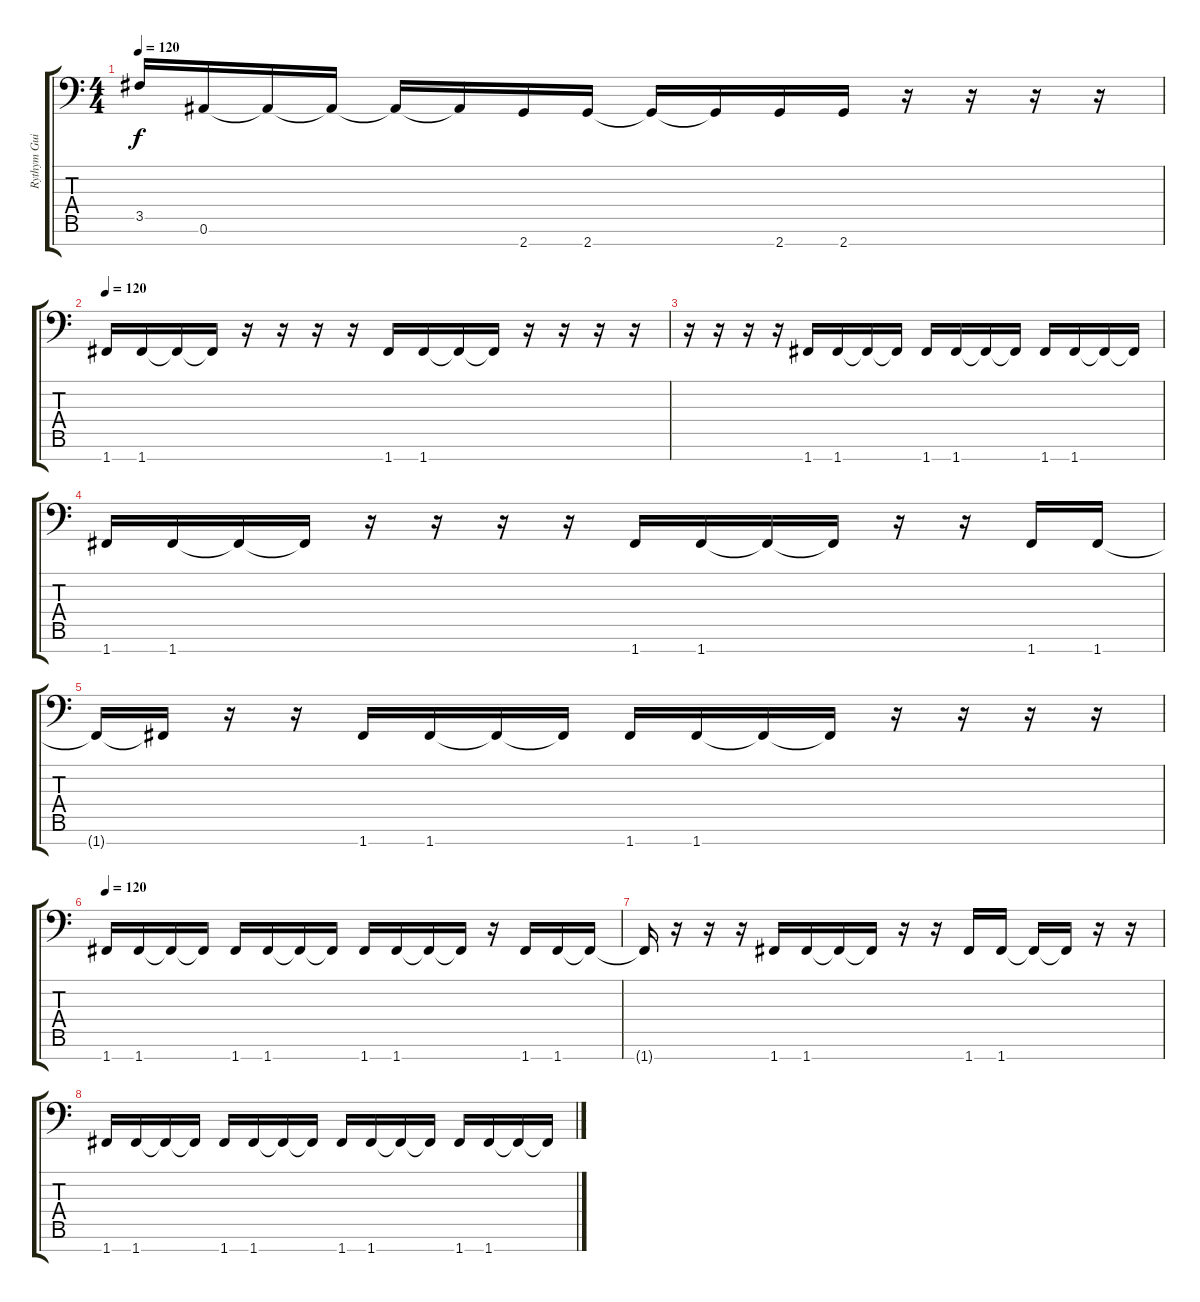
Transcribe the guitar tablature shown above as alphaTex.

\track ("Rythym Guitar 1 (Tuned To F)" "Rythym Gui") {instrument distortionguitar}
\staff {score tabs}
\tuning (Bb3 Gb3 Db3 Ab2 Eb2 Bb1 F1) {hide}
\ts (4 4)
\tempo 120
\clef f4
\ks c
3.5.16{dy f} 0.6.16 0.6{t}.16 0.6{t}.16 0.6{t}.16 0.6{t}.16 2.7.16 2.7.16 2.7{t}.16 2.7{t}.16 2.7.16 2.7.16 r.16 r.16 r.16 r.16 |
\tempo 120
1.7.16 1.7.16 1.7{t}.16 1.7{t}.16 r.16 r.16 r.16 r.16 1.7.16 1.7.16 1.7{t}.16 1.7{t}.16 r.16 r.16 r.16 r.16 |
r.16 r.16 r.16 r.16 1.7.16 1.7.16 1.7{t}.16 1.7{t}.16 1.7.16 1.7.16 1.7{t}.16 1.7{t}.16 1.7.16 1.7.16 1.7{t}.16 1.7{t}.16 |
1.7.16 1.7.16 1.7{t}.16 1.7{t}.16 r.16 r.16 r.16 r.16 1.7.16 1.7.16 1.7{t}.16 1.7{t}.16 r.16 r.16 1.7.16 1.7.16 |
1.7{t}.16 1.7{t}.16 r.16 r.16 1.7.16 1.7.16 1.7{t}.16 1.7{t}.16 1.7.16 1.7.16 1.7{t}.16 1.7{t}.16 r.16 r.16 r.16 r.16 |
\tempo 120
1.7.16 1.7.16 1.7{t}.16 1.7{t}.16 1.7.16 1.7.16 1.7{t}.16 1.7{t}.16 1.7.16 1.7.16 1.7{t}.16 1.7{t}.16 r.16 1.7.16 1.7.16 1.7{t}.16 |
1.7{t}.16 r.16 r.16 r.16 1.7.16 1.7.16 1.7{t}.16 1.7{t}.16 r.16 r.16 1.7.16 1.7.16 1.7{t}.16 1.7{t}.16 r.16 r.16 |
1.7.16 1.7.16 1.7{t}.16 1.7{t}.16 1.7.16 1.7.16 1.7{t}.16 1.7{t}.16 1.7.16 1.7.16 1.7{t}.16 1.7{t}.16 1.7.16 1.7.16 1.7{t}.16 1.7{t}.16
